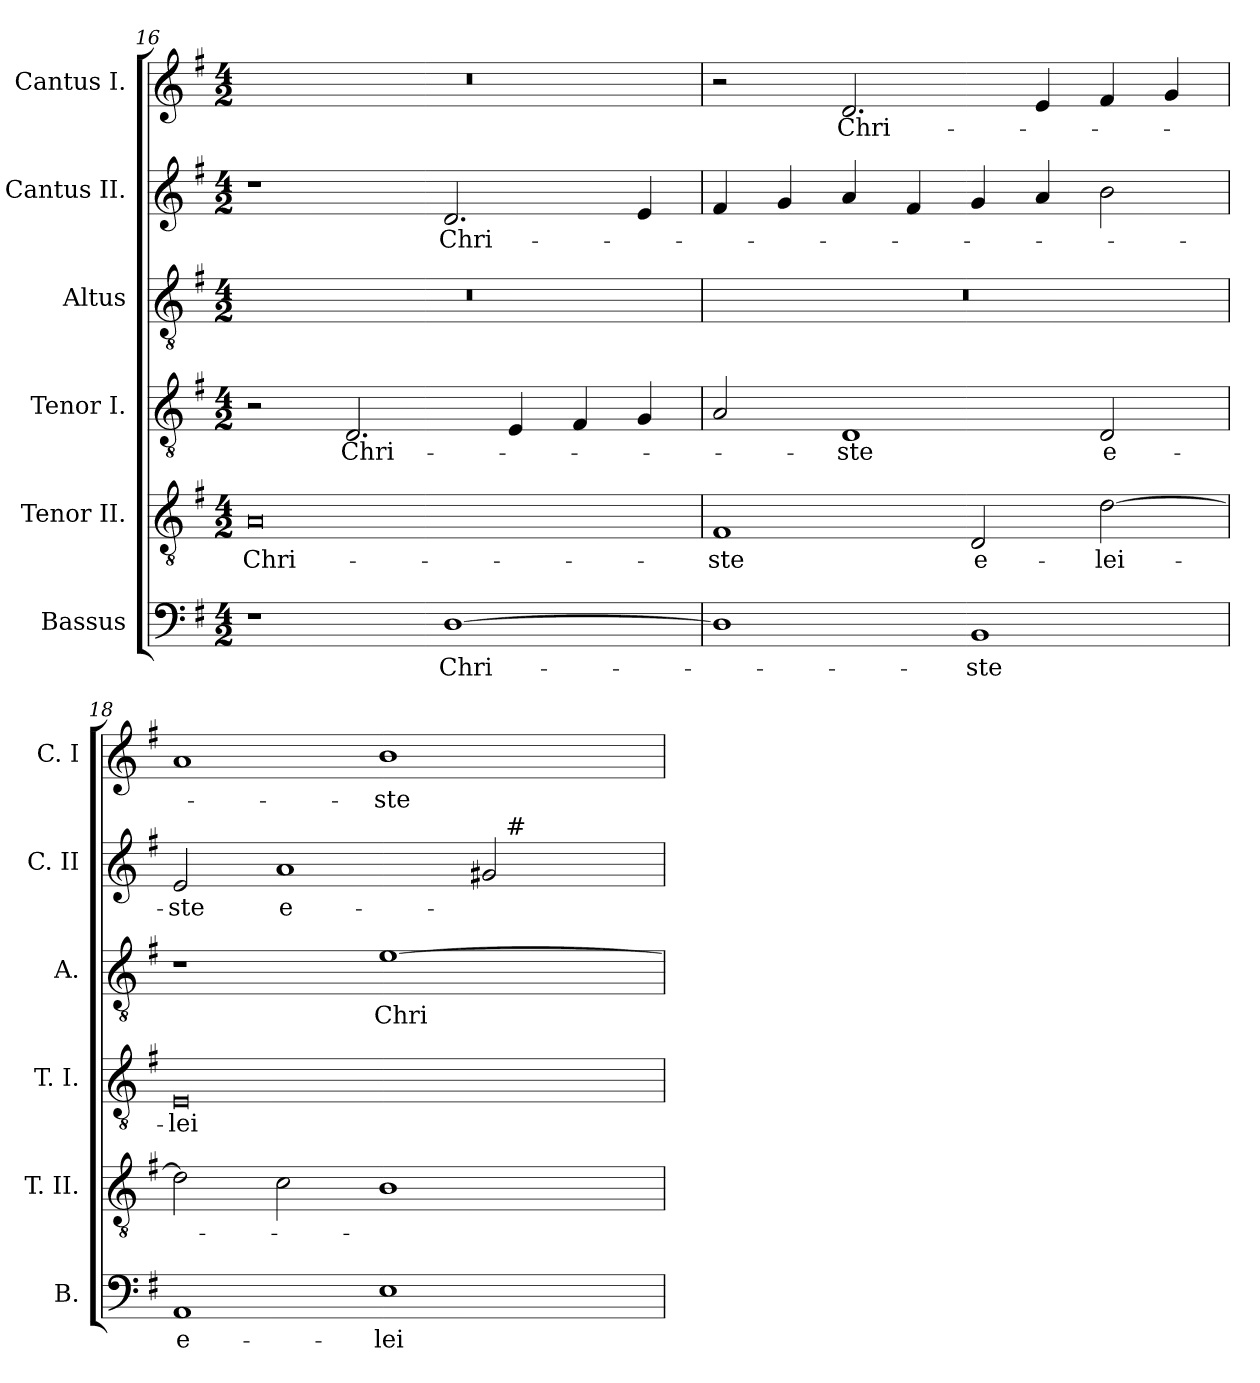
**kern	**text	**kern	**text	**kern	**text	**kern	**text	**kern	**text	**kern	**text
*part6	*part6	*part5	*part5	*part4	*part4	*part3	*part3	*part2	*part2	*part1	*part1
*staff6	*staff6	*staff5	*staff5	*staff4	*staff4	*staff3	*staff3	*staff2	*staff2	*staff1	*staff1
*I"Bassus	*	*I"Tenor II.	*	*I"Tenor I.	*	*I"Altus	*	*I"Cantus II.	*	*I"Cantus I.	*
*I'B.	*	*I'T. II.	*	*I'T. I.	*	*I'A.	*	*I'C. II	*	*I'C. I	*
!!LO:LB:g=z
*clefF4	*	*clefGv2	*	*clefGv2	*	*clefGv2	*	*clefG2	*	*clefG2	*
*	*	*ITrd7c12	*	*ITrd7c12	*	*ITrd7c12	*	*	*	*	*
*k[f#]	*	*k[f#]	*	*k[f#]	*	*k[f#]	*	*k[f#]	*	*k[f#]	*
*G:	*	*G:	*	*G:	*	*G:	*	*G:	*	*G:	*
*M4/2	*	*M4/2	*	*M4/2	*	*M4/2	*	*M4/2	*	*M4/2	*
=16	=16	=16	=16	=16	=16	=16	=16	=16	=16	=16	=16
!	!	!	!LO:LY:b:color=#000000	!	!	!LO:N:vis=1	!	!	!	!LO:N:vis=1	!
1r	.	0AAi	Chri-	2r	.	0r	.	1r	.	0r	.
!	!	!	!	!	!LO:LY:b:color=#000000	!	!	!	!	!	!
.	.	.	.	2.DDi/	Chri-	.	.	.	.	.	.
!	!LO:LY:b:color=#000000	!	!	!	!	!	!	!	!	!	!
!	!	!	!	!	!	!	!	!	!LO:LY:b:color=#000000	!	!
[1Di	Chri-	.	.	.	.	.	.	2.di/	Chri-	.	.
.	.	.	.	4EEi/	.	.	.	.	.	.	.
.	.	.	.	4FF#i/	.	.	.	.	.	.	.
.	.	.	.	4GGi/	.	.	.	4ei/	.	.	.
=17	=17	=17	=17	=17	=17	=17	=17	=17	=17	=17	=17
!	!	!	!LO:LY:b:color=#000000	!	!	!LO:N:vis=1	!	!	!	!	!
1Di]	.	1FF#i	-ste	2AAi/	.	0r	.	4f#i/	.	2r	.
.	.	.	.	.	.	.	.	4gi/	.	.	.
!	!	!	!	!	!LO:LY:b:color=#000000	!	!	!	!	!	!
!	!	!	!	!	!	!	!	!	!	!	!LO:LY:b:color=#000000
.	.	.	.	1DDi	-ste	.	.	4ai/	.	2.di/	Chri-
.	.	.	.	.	.	.	.	4f#i/	.	.	.
!	!LO:LY:b:color=#000000	!	!	!	!	!	!	!	!	!	!
!	!	!	!LO:LY:b:color=#000000	!	!	!	!	!	!	!	!
1BBi	-ste	2DDi/	e-	.	.	.	.	4gi/	.	.	.
.	.	.	.	.	.	.	.	4ai/	.	4ei/	.
!	!	!	!LO:LY:b:color=#000000	!	!	!	!	!	!	!	!
!	!	!	!	!	!LO:LY:b:color=#000000	!	!	!	!	!	!
.	.	[2Di\	-lei-	2DDi/	e-	.	.	2bi\	.	4f#i/	.
.	.	.	.	.	.	.	.	.	.	4gi/	.
=18	=18	=18	=18	=18	=18	=18	=18	=18	=18	=18	=18
!	!LO:LY:b:color=#000000	!	!	!	!	!	!	!	!	!	!
!	!	!	!	!	!LO:LY:b:color=#000000	!	!	!	!	!	!
!	!	!	!	!	!	!	!	!	!LO:LY:b:color=#000000	!	!
*	*	*	*	*	*	*	*	*^	*	*	*
1AAi	e-	2Di\]	.	0EEi	-lei-	1r	.	2ei/	1ryy	-ste	1ai	.
!	!	!	!	!	!	!	!	!	!	!LO:LY:b:color=#000000	!	!
.	.	2Ci\	.	.	.	.	.	1ai	.	e-	.	.
!	!LO:LY:b:color=#000000	!	!	!	!	!	!	!	!	!	!	!
!	!	!	!	!	!	!	!LO:LY:b:color=#000000	!	!	!	!	!
!	!	!	!	!	!	!	!	!	!	!	!	!LO:LY:b:color=#000000
1Ei	-lei-	1BBi	.	.	.	[1Ei	Chri-	.	2ryy	.	1bi	-ste
.	.	.	.	.	.	.	.	2g#i/	32ryy	.	.	.
.	.	.	.	.	.	.	.	.	256ryy	.	.	.
!	!	!	!	!	!	!	!	!	!LO:TX:a:t=#	!	!	!
.	.	.	.	.	.	.	.	.	4ryy	.	.	.
.	.	.	.	.	.	.	.	.	8ryy	.	.	.
.	.	.	.	.	.	.	.	.	16ryy	.	.	.
.	.	.	.	.	.	.	.	.	64..ryy	.	.	.
*	*	*	*	*	*	*	*	*v	*v	*	*	*
=	=	=	=	=	=	=	=	=	=	=	=
*-	*-	*-	*-	*-	*-	*-	*-	*-	*-	*-	*-
